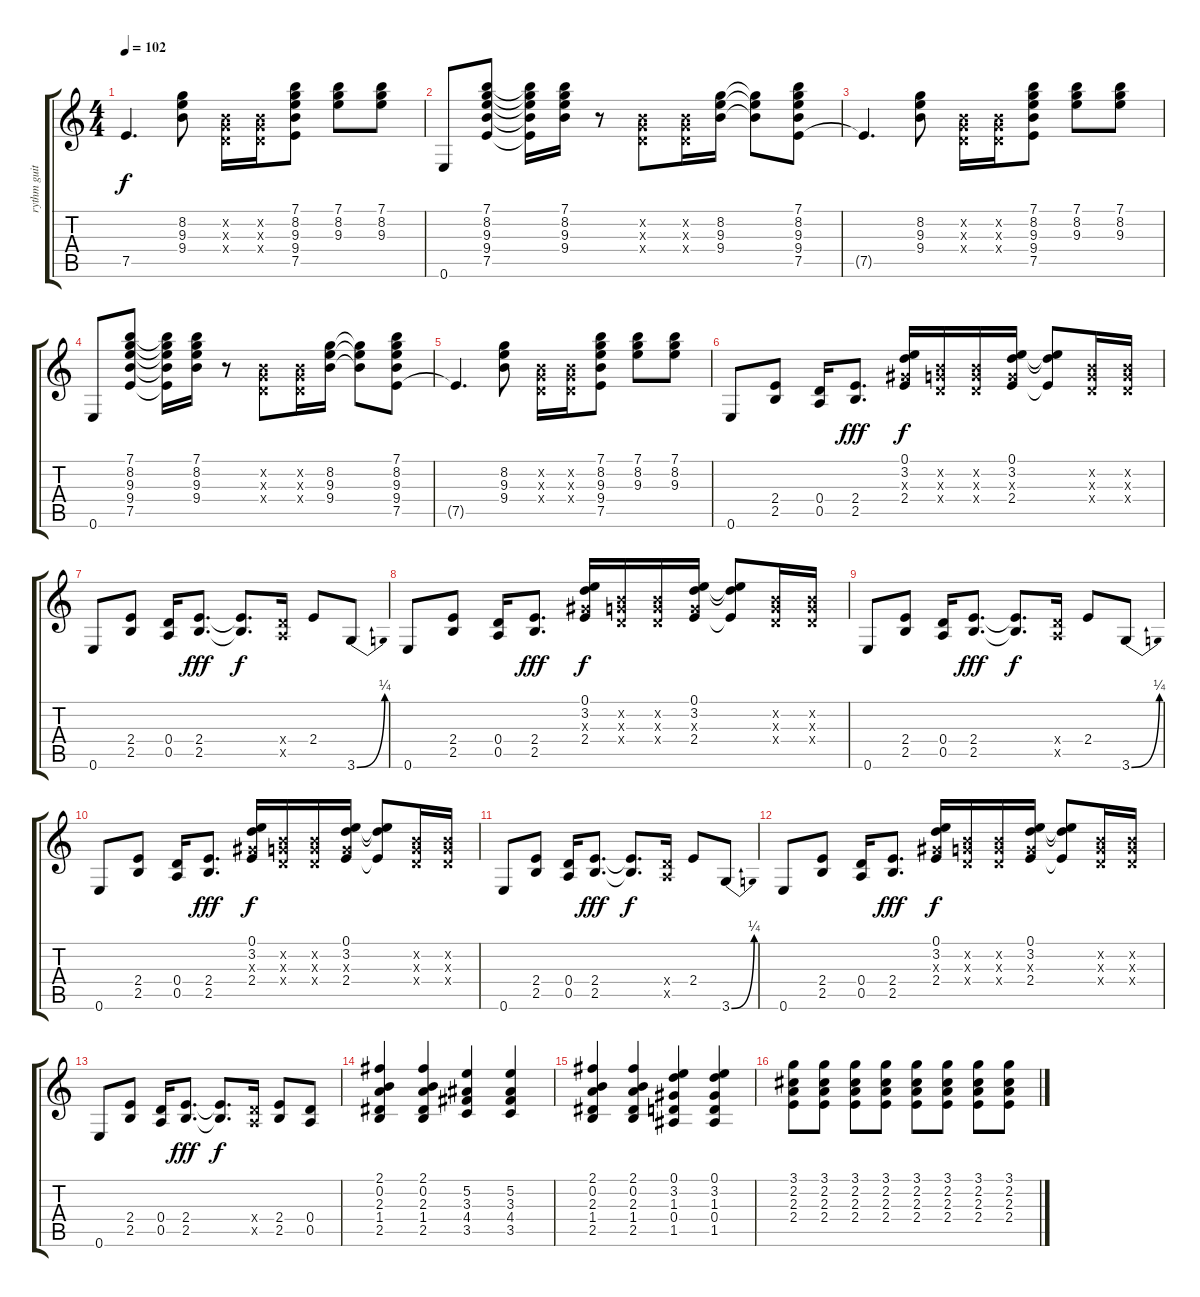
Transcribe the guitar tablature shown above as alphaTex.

\track ("rythm guitar" "rythm guit") {instrument electricguitarjazz}
\staff {score tabs}
\tuning (E4 B3 G3 D3 A2 E2) {hide}
\ts (4 4)
\tempo 102
\clef g2
\ks c
7.5{t}.4{d dy f} (8.2 9.3 9.4).8 (0.2{x} 0.3{x} 0.4{x}).16 (0.2{x} 0.3{x} 0.4{x}).16 (7.1 8.2 9.3 9.4 7.5).8 (7.1 8.2 9.3).8 (7.1 8.2 9.3).8 |
0.6.8 (7.1 8.2 9.3 9.4 7.5).8 (7.1{t} 8.2{t} 9.3{t} 9.4{t} 7.5{t}).16 (7.1 8.2 9.3 9.4).16 r.8 (0.2{x} 0.3{x} 0.4{x}).8 (0.2{x} 0.3{x} 0.4{x}).16 (8.2 9.3 9.4).16 (8.2{t} 9.3{t} 9.4{t}).8 (7.1 8.2 9.3 9.4 7.5).8 |
7.5{t}.4{d} (8.2 9.3 9.4).8 (0.2{x} 0.3{x} 0.4{x}).16 (0.2{x} 0.3{x} 0.4{x}).16 (7.1 8.2 9.3 9.4 7.5).8 (7.1 8.2 9.3).8 (7.1 8.2 9.3).8 |
0.6.8 (7.1 8.2 9.3 9.4 7.5).8 (7.1{t} 8.2{t} 9.3{t} 9.4{t} 7.5{t}).16 (7.1 8.2 9.3 9.4).16 r.8 (0.2{x} 0.3{x} 0.4{x}).8 (0.2{x} 0.3{x} 0.4{x}).16 (8.2 9.3 9.4).16 (8.2{t} 9.3{t} 9.4{t}).8 (7.1 8.2 9.3 9.4 7.5).8 |
7.5{t}.4{d} (8.2 9.3 9.4).8 (0.2{x} 0.3{x} 0.4{x}).16 (0.2{x} 0.3{x} 0.4{x}).16 (7.1 8.2 9.3 9.4 7.5).8 (7.1 8.2 9.3).8 (7.1 8.2 9.3).8 |
0.6.8 (2.4 2.5).8 (0.4 0.5).16 (2.4 2.5).8{d dy fff} (0.1 3.2 1.3{x} 2.4).16{dy f} (0.2{x} 0.3{x} 0.4{x}).16 (0.2{x} 0.3{x} 0.4{x}).16 (0.1 3.2 0.3{x} 2.4).16 (0.1{t} 3.2{t} 2.4{t}).8 (0.2{x} 0.3{x} 0.4{x}).16 (0.2{x} 0.3{x} 0.4{x}).16 |
0.6.8 (2.4 2.5).8 (0.4 0.5).16 (2.4 2.5).8{d dy fff} (2.4{t} 2.5{t}).8{d dy f} (0.4{x} 0.5{x}).16 2.4.8 3.6{be (bend 0 0 60 1)}.8 |
0.6.8 (2.4 2.5).8 (0.4 0.5).16 (2.4 2.5).8{d dy fff} (0.1 3.2 1.3{x} 2.4).16{dy f} (0.2{x} 0.3{x} 0.4{x}).16 (0.2{x} 0.3{x} 0.4{x}).16 (0.1 3.2 0.3{x} 2.4).16 (0.1{t} 3.2{t} 2.4{t}).8 (0.2{x} 0.3{x} 0.4{x}).16 (0.2{x} 0.3{x} 0.4{x}).16 |
0.6.8 (2.4 2.5).8 (0.4 0.5).16 (2.4 2.5).8{d dy fff} (2.4{t} 2.5{t}).8{d dy f} (0.4{x} 0.5{x}).16 2.4.8 3.6{be (bend 0 0 60 1)}.8 |
0.6.8 (2.4 2.5).8 (0.4 0.5).16 (2.4 2.5).8{d dy fff} (0.1 3.2 1.3{x} 2.4).16{dy f} (0.2{x} 0.3{x} 0.4{x}).16 (0.2{x} 0.3{x} 0.4{x}).16 (0.1 3.2 0.3{x} 2.4).16 (0.1{t} 3.2{t} 2.4{t}).8 (0.2{x} 0.3{x} 0.4{x}).16 (0.2{x} 0.3{x} 0.4{x}).16 |
0.6.8 (2.4 2.5).8 (0.4 0.5).16 (2.4 2.5).8{d dy fff} (2.4{t} 2.5{t}).8{d dy f} (0.4{x} 0.5{x}).16 2.4.8 3.6{be (bend 0 0 60 1)}.8 |
0.6.8 (2.4 2.5).8 (0.4 0.5).16 (2.4 2.5).8{d dy fff} (0.1 3.2 1.3{x} 2.4).16{dy f} (0.2{x} 0.3{x} 0.4{x}).16 (0.2{x} 0.3{x} 0.4{x}).16 (0.1 3.2 0.3{x} 2.4).16 (0.1{t} 3.2{t} 2.4{t}).8 (0.2{x} 0.3{x} 0.4{x}).16 (0.2{x} 0.3{x} 0.4{x}).16 |
0.6.8 (2.4 2.5).8 (0.4 0.5).16 (2.4 2.5).8{d dy fff} (2.4{t} 2.5{t}).8{d dy f} (0.4{x} 0.5{x}).16 (2.4 2.5).8 (0.4 0.5).8 |
(2.1 0.2 2.3 1.4 2.5).4 (2.1 0.2 2.3 1.4 2.5).4 (5.2 3.3 4.4 3.5).4 (5.2 3.3 4.4 3.5).4 |
(2.1 0.2 2.3 1.4 2.5).4 (2.1 0.2 2.3 1.4 2.5).4 (0.1 3.2 1.3 0.4 1.5).4 (0.1 3.2 1.3 0.4 1.5).4 |
(3.1 2.2 2.3 2.4).8 (3.1 2.2 2.3 2.4).8 (3.1 2.2 2.3 2.4).8 (3.1 2.2 2.3 2.4).8 (3.1 2.2 2.3 2.4).8 (3.1 2.2 2.3 2.4).8 (3.1 2.2 2.3 2.4).8 (3.1 2.2 2.3 2.4).8
